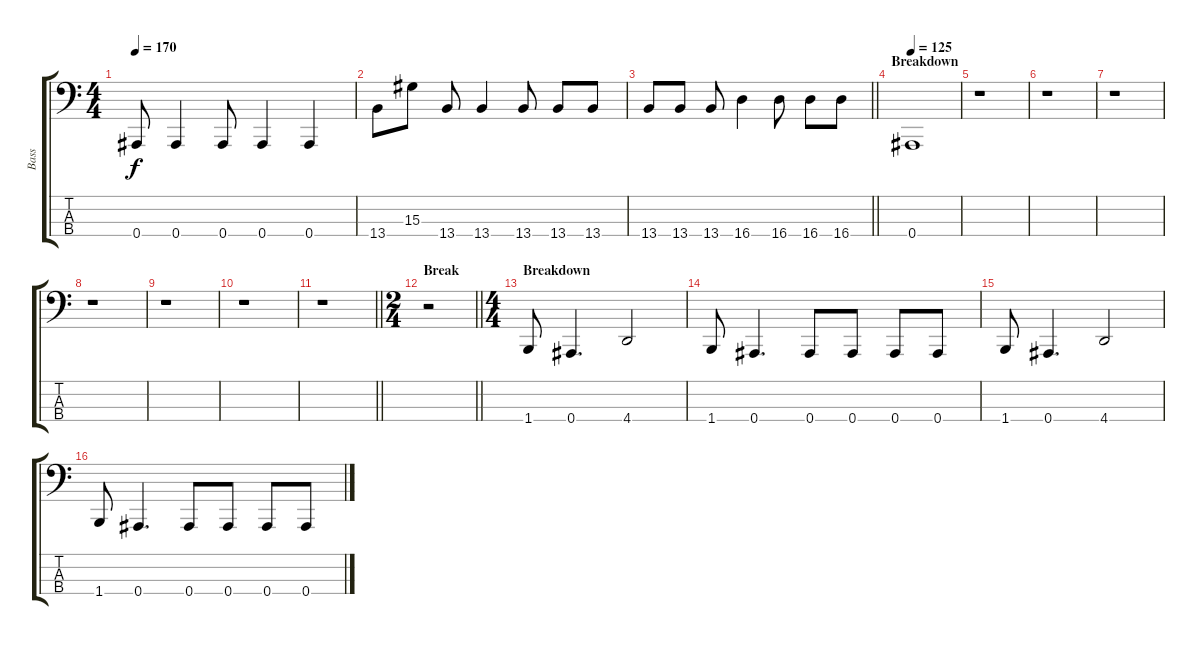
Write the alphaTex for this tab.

\track ("Bass" "Bass") {instrument electricbassfinger}
\staff {score tabs}
\tuning (Eb2 Bb1 F1 Bb0) {hide}
\ts (4 4)
\tempo 170
\clef f4
\ks c
0.4{t}.8{dy f} 0.4.4 0.4.8 0.4.4 0.4.4 |
13.4.8 15.3.8 13.4.8 13.4.4 13.4.8 13.4.8 13.4.8 |
\barLineRight lightlight
13.4.8 13.4.8 13.4.8 16.4.4 16.4.8 16.4.8 16.4.8 |
\section ("" "Breakdown")
\tempo 125
0.4.1 |
r.1 |
r.1 |
r.1 |
r.1 |
r.1 |
r.1 |
\barLineRight lightlight
r.1 |
\ts (2 4)
\section ("" "Break")
\barLineRight lightlight
r.2 |
\ts (4 4)
\section ("" "Breakdown")
1.4.8 0.4.4{d} 4.4.2 |
1.4.8 0.4.4{d} 0.4.8 0.4.8 0.4.8 0.4.8 |
1.4.8 0.4.4{d} 4.4.2 |
1.4.8 0.4.4{d} 0.4.8 0.4.8 0.4.8 0.4.8
